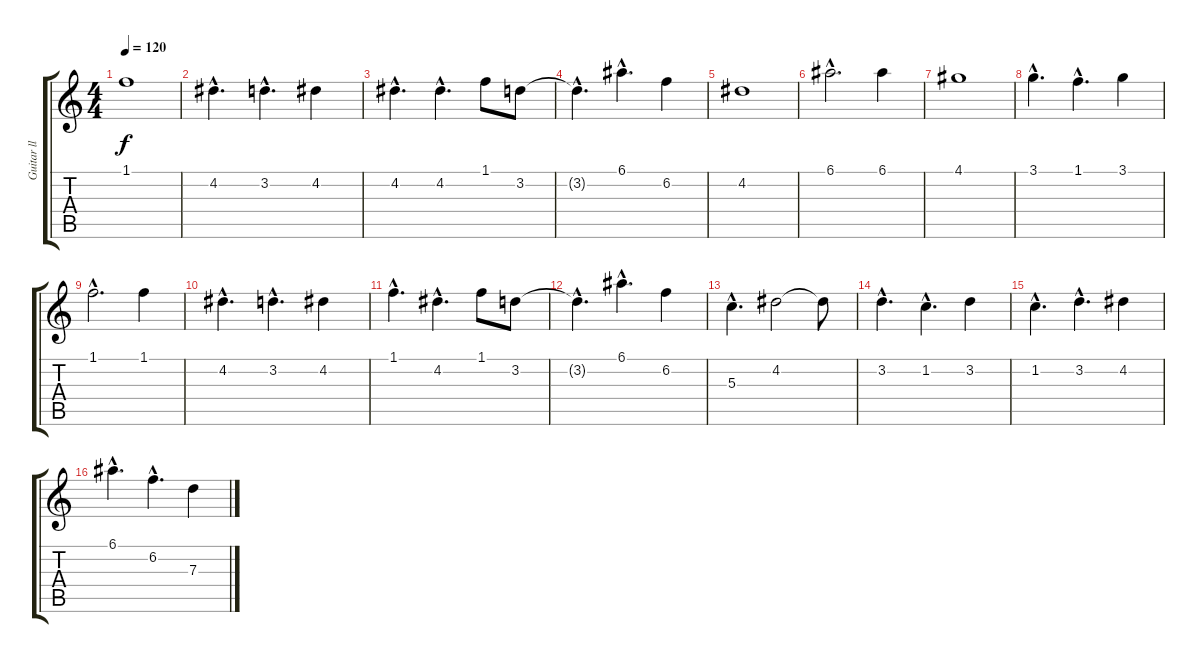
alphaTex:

\track ("Guitar ll" "Guitar ll") {instrument acousticguitarsteel}
\staff {score tabs}
\tuning (E4 B3 G3 D3 A2 E2) {hide}
\ts (4 4)
\tempo 120
\clef g2
\ks c
1.1.1{dy f} |
4.2{hac}.4{d} 3.2{hac}.4{d} 4.2.4 |
4.2{hac}.4{d} 4.2{hac}.4{d} 1.1.8 3.2.8 |
3.2{hac t}.4{d} 6.1{hac}.4{d} 6.2.4 |
4.2.1 |
6.1{hac}.2{d} 6.1.4 |
4.1.1 |
3.1{hac}.4{d} 1.1{hac}.4{d} 3.1.4 |
1.1{hac}.2{d} 1.1.4 |
4.2{hac}.4{d} 3.2{hac}.4{d} 4.2.4 |
1.1{hac}.4{d} 4.2{hac}.4{d} 1.1.8 3.2.8 |
3.2{hac t}.4{d} 6.1{hac}.4{d} 6.2.4 |
5.3{hac}.4{d} 4.2.2 4.2{t}.8 |
3.2{hac}.4{d} 1.2{hac}.4{d} 3.2.4 |
1.2{hac}.4{d} 3.2{hac}.4{d} 4.2.4 |
6.1{hac}.4{d} 6.2{hac}.4{d} 7.3.4
